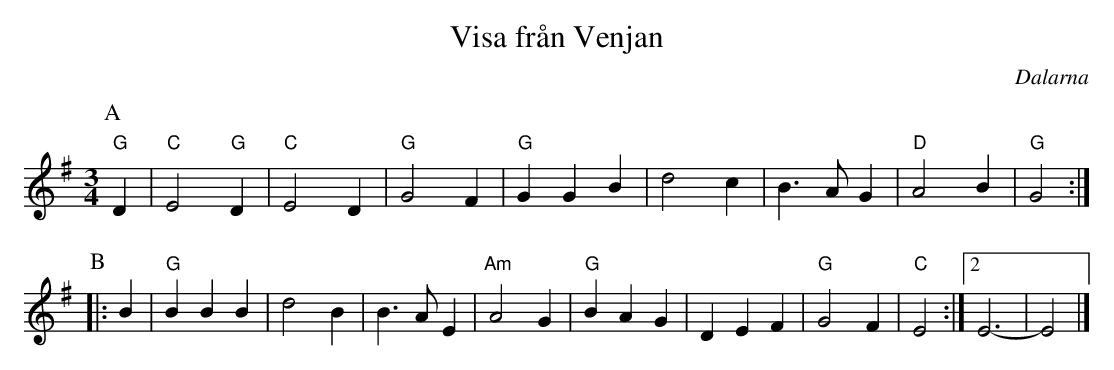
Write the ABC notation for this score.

X:1
T: Visa fr\aan Venjan
O: Dalarna
M: 3/4
L: 1/4
K: G
P:A
"G"D \
| "C"E2 "G"D | "C"E2 D |"G" G2 F | "G"G G B \
| d2 c | B> A G | "D"A2 B | "G"G2 :|
P:B
|: B \
| "G"B B B | d2 B | B> A E | "Am"A2 G \
| "G"B A G | D E F | "G"G2 F | "C"E2 :|2 E3- | E2 |]
